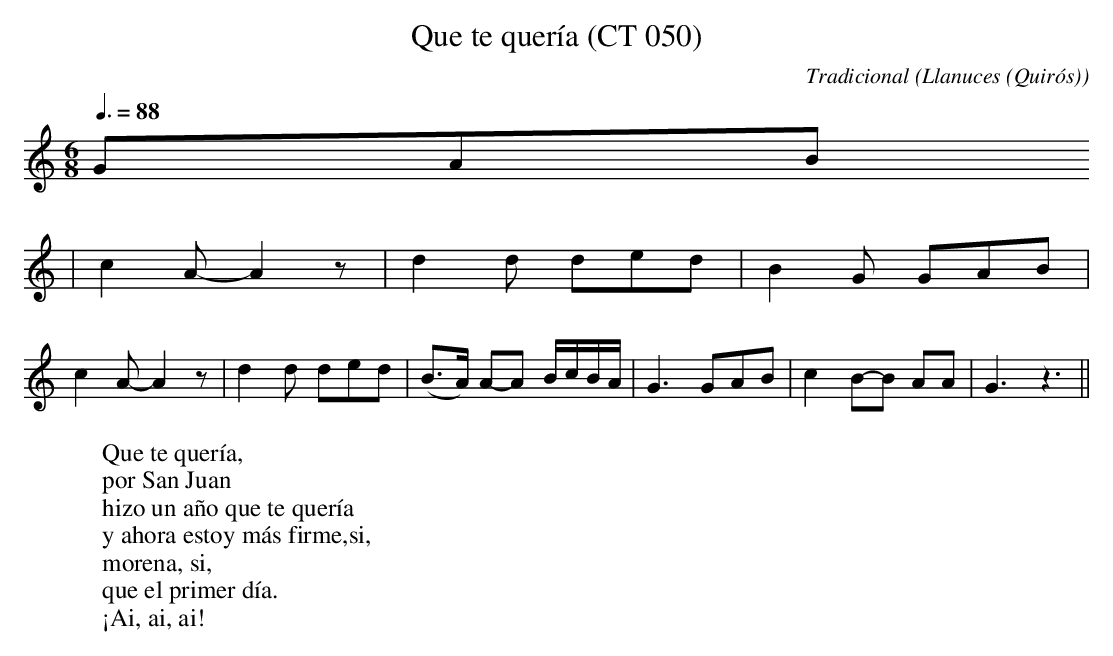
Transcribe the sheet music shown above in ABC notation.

X:1
T:Que te quería (CT 050)
C:Tradicional
O:Llanuces (Quirós)
M:6/8
L:1/8
Q:3/8=88
W:Que te quería,
W:por San Juan
W:hizo un año que te quería
W:y ahora estoy más firme,si,
W:morena, si,
W:que el primer día.
W:¡Ai, ai, ai!
K:C
GAB
|c2 A-A2 z|d2 d ded|B2 G GAB|
c2 A-A2 z|d2 d ded|(B>A) A-A B/c/B/A/|G3 GAB|c2 B-B AA|G3 z3||
